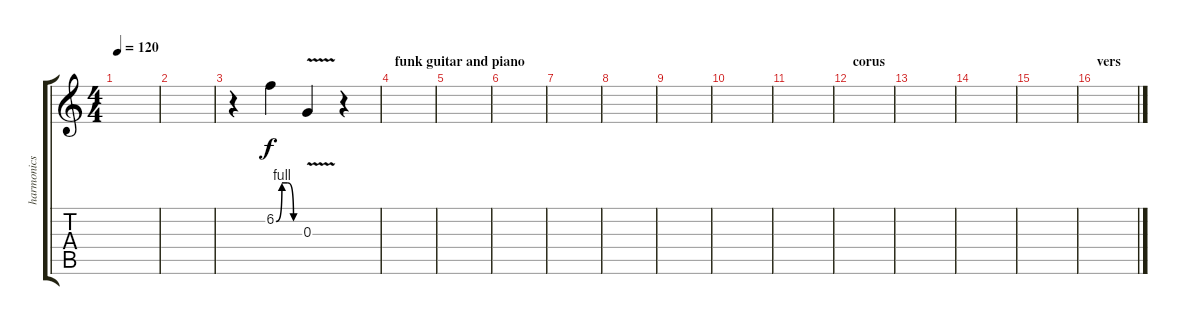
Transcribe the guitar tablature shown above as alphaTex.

\track ("harmonics" "harmonics") {instrument guitarharmonics}
\staff {score tabs}
\tuning (E4 B3 G3 D3 A2 E2) {hide}
\ts (4 4)
\tempo 120
\clef g2
\ks c
|
|
r.4 6.2{be (custom 0 0 15 4 30 4 45 0 60 0)}.4 0.3{v}.4 r.4 |
\section ("" "funk guitar and piano")
|
|
|
|
|
|
|
|
\section ("" "corus")
|
|
|
|
\section ("" "vers")
